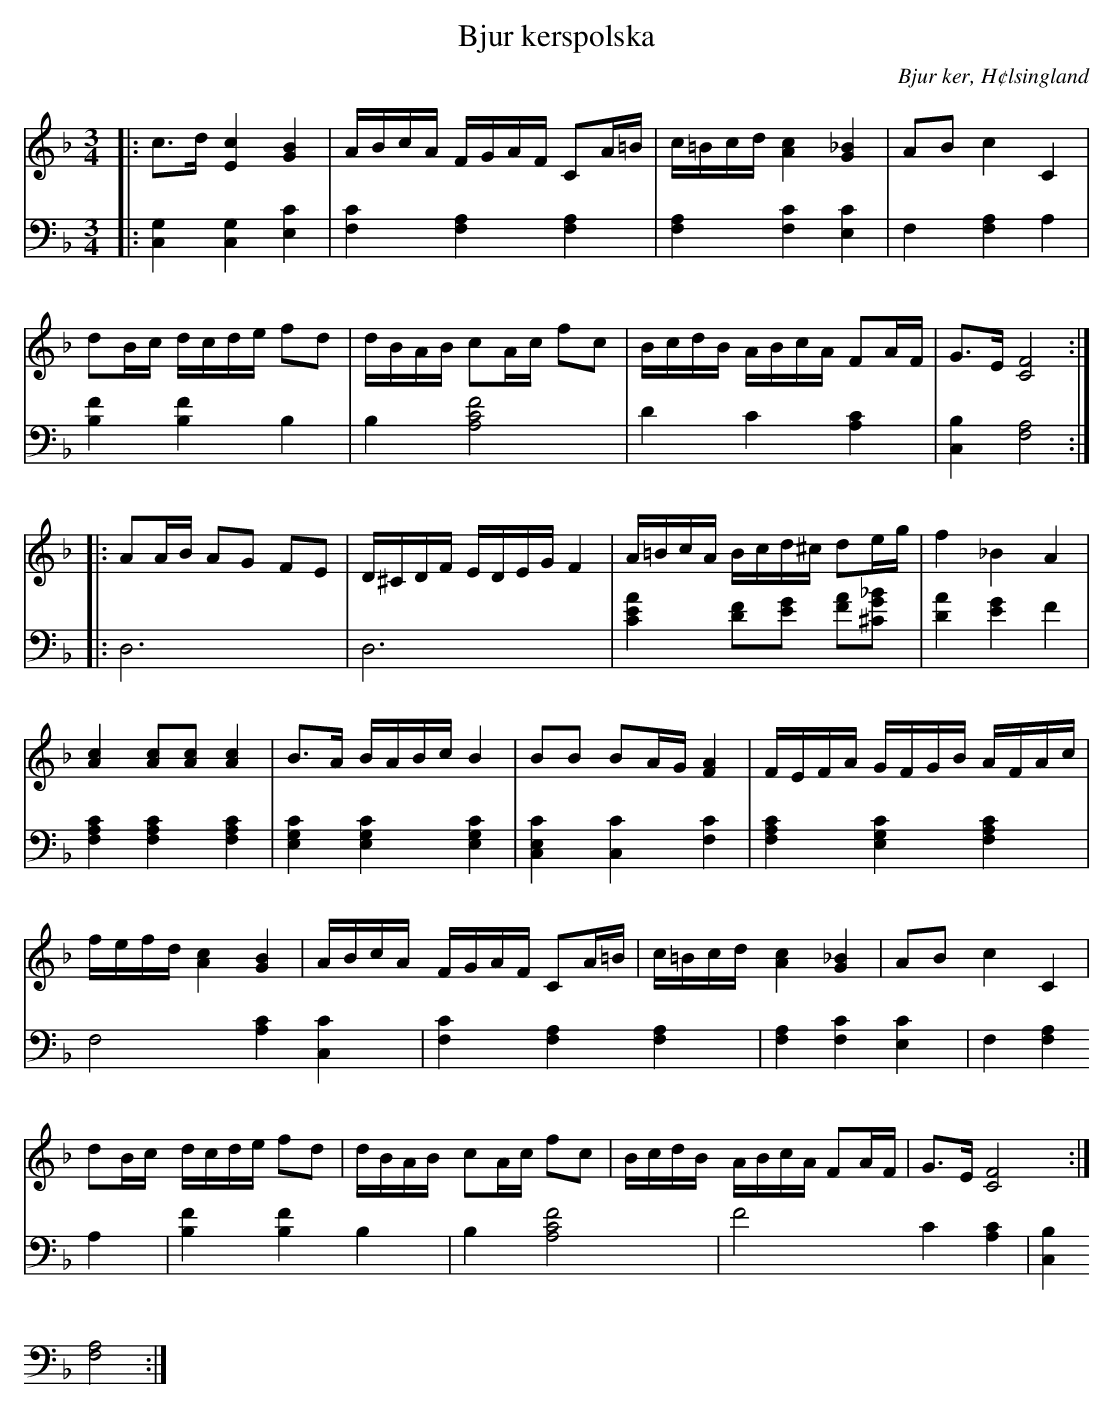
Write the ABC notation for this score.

X:1
T: Bjur kerspolska
O: Bjur ker, H¢lsingland
M: 3/4
L: 1/16
K: F
V:1
V:2
V:3 merge
V:1
|: c2>d2 [E4c4] [G4B4]|ABcA FGAF C2A=B|c=Bcd [A4c4] [G4_B4]|A2B2 c4 C4 |
d2Bc dcde f2d2|dBAB c2Ac f2c2|BcdB ABcA F2AF|G2>E2 [C8F8]:|
|:A2AB A2G2 F2E2|D^CDF EDEG F4|A=BcA Bcd^c d2eg|f4 _B4 A4 |
[A4c4] [A2c2][A2c2] [A4c4]|B2>A2 BABc B4|B2B2 B2AG [F4A4]|FEFA GFGB AFAc|
fefd [A4c4] [G4B4]|ABcA FGAF C2A=B|c=Bcd [A4c4] [G4_B4]|A2B2 c4 C4 |
d2Bc dcde f2d2|dBAB c2Ac f2c2|BcdB ABcA F2AF|G2>E2 [C8F8]:|
V:2 clef=bass
|: [C,4G,4] [C,4G,4] [E,4C4]|[F,4C4] [F,4A,4] [F,4A,4]|[F,4A,4] [F,4C4] [E,4C4]| F,4 [F,4A,4] A,4|
[B,4F4] [B,4F4] B,4|B,4 [A,8C8F8]|D4 C4 [A,4C4]|[C,4B,4] [F,8A,8]:|
|:D,12|D,12|[A4C4E4] [D2F2][E2G2] [F2A2][^C2G2_B2]|
[D4A4] [E4G4] F4|[F,4A,4C4] [F,4A,4C4] [F,4A,4C4]|[E,4G,4C4] [E,4G,4C4] [E,4G,4C4]|[C,4E,4C4] [C,4C4] [F,4C4]|
[F,4A,4C4] [E,4G,4C4] [F,4A,4C4]|F,8 [A,4C4] [C,4C4]|[F,4C4] [F,4A,4] [F,4A,4]|[F,4A,4] [F,4C4] [E,4C4]|
F,4 [F,4A,4] A,4|[B,4F4] [B,4F4] B,4|B,4 [A,8C8F8]|F8 C4 [A,4C4]|[C,4B,4] [F,8A,8]:|
